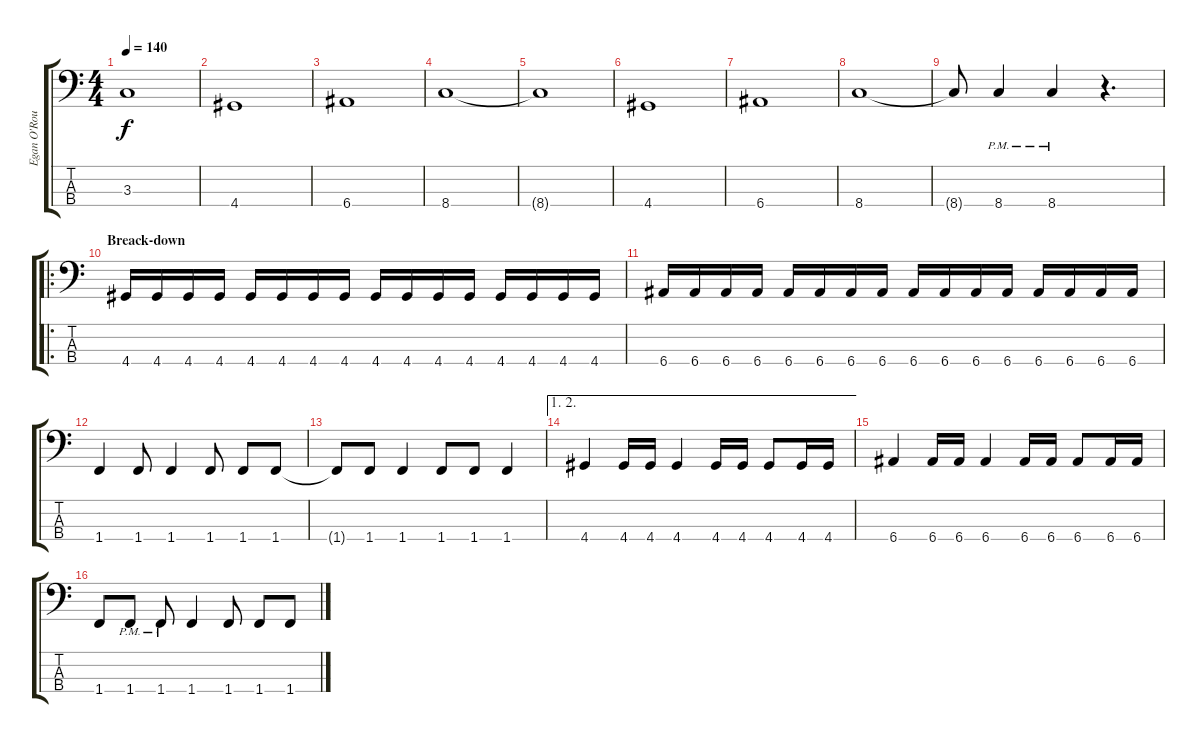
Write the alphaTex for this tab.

\track ("Egan O'Rourke" "Egan O'Rou") {instrument electricbasspick}
\staff {score tabs}
\tuning (G2 D2 A1 E1) {hide}
\ts (4 4)
\tempo 140
\clef f4
\ks c
3.3{t}.1{dy f} |
4.4.1 |
6.4.1 |
8.4.1 |
8.4{t}.1 |
4.4.1 |
6.4.1 |
8.4.1 |
8.4{t}.8 8.4{pm}.4 8.4{pm}.4 r.4{d} |
\ro
\section ("" "Breack-down ")
4.4.16 4.4.16 4.4.16 4.4.16 4.4.16 4.4.16 4.4.16 4.4.16 4.4.16 4.4.16 4.4.16 4.4.16 4.4.16 4.4.16 4.4.16 4.4.16 |
6.4.16 6.4.16 6.4.16 6.4.16 6.4.16 6.4.16 6.4.16 6.4.16 6.4.16 6.4.16 6.4.16 6.4.16 6.4.16 6.4.16 6.4.16 6.4.16 |
1.4.4 1.4.8 1.4.4 1.4.8 1.4.8 1.4.8 |
1.4{t}.8 1.4.8 1.4.4 1.4.8 1.4.8 1.4.4 |
\ae (1 2)
4.4.4 4.4.16 4.4.16 4.4.4 4.4.16 4.4.16 4.4.8 4.4.16 4.4.16 |
6.4.4 6.4.16 6.4.16 6.4.4 6.4.16 6.4.16 6.4.8 6.4.16 6.4.16 |
1.4.8 1.4{pm}.8 1.4{pm}.8 1.4.4 1.4.8 1.4.8 1.4.8
